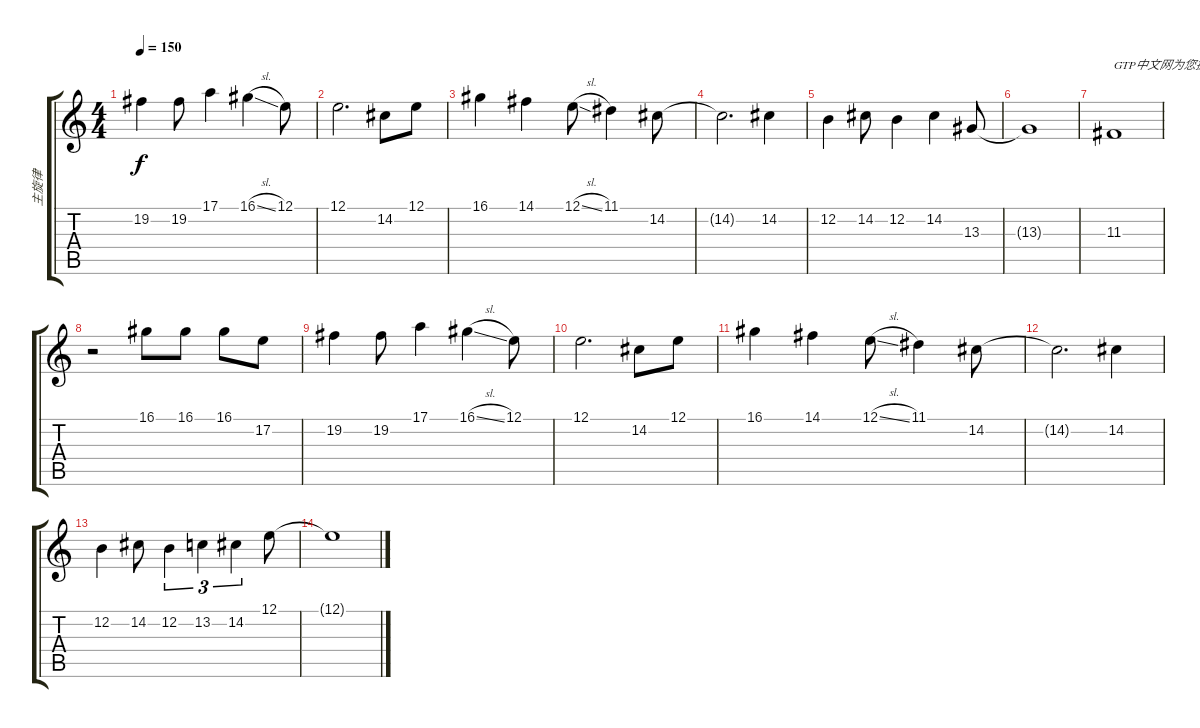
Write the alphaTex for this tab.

\track ("主旋律" "主旋律") {instrument lead1square}
\staff {score tabs}
\tuning (E4 B3 G3 D3 A2 E2) {hide}
\ts (4 4)
\tempo 150
\clef g2
\ks c
19.2.4{dy f} 19.2.8 17.1.4 16.1{sl}.4 12.1.8 |
12.1.2{d} 14.2.8 12.1.8 |
16.1.4 14.1.4 12.1{sl}.8 11.1.4 14.2.8 |
14.2{t}.2{d} 14.2.4 |
12.2.4 14.2.8 12.2.4 14.2.4 13.3.8 |
13.3{t}.1 |
11.3.1{txt "GTP中文网为您提供优秀的谱子"} |
r.2 16.1.8 16.1.8 16.1.8 17.2.8 |
19.2.4 19.2.8 17.1.4 16.1{sl}.4 12.1.8 |
12.1.2{d} 14.2.8 12.1.8 |
16.1.4 14.1.4 12.1{sl}.8 11.1.4 14.2.8 |
14.2{t}.2{d} 14.2.4 |
12.2.4 14.2.8 12.2.4{tu (3 2)} 13.2.4{tu (3 2)} 14.2.4{tu (3 2)} 12.1.8 |
12.1{t}.1{txt " "}
